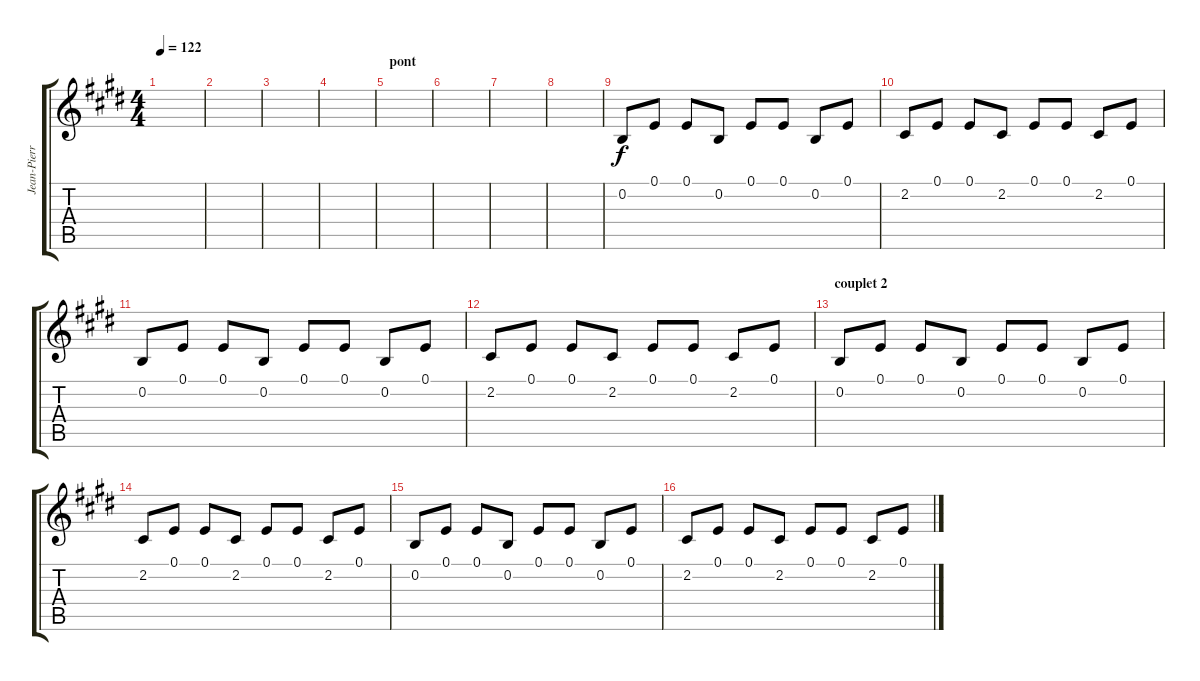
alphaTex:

\track ("Jean-Pierre Pilot (synthé)" "Jean-Pierr") {instrument fx4atmosphere}
\staff {score tabs}
\tuning (E4 B3 G3 D3 A2 E2) {hide}
\ts (4 4)
\tempo 122
\clef g2
\ks e
|
|
|
|
\section ("" "pont")
|
|
|
|
0.2.8 0.1.8 0.1.8 0.2.8 0.1.8 0.1.8 0.2.8 0.1.8 |
2.2.8 0.1.8 0.1.8 2.2.8 0.1.8 0.1.8 2.2.8 0.1.8 |
0.2.8 0.1.8 0.1.8 0.2.8 0.1.8 0.1.8 0.2.8 0.1.8 |
2.2.8 0.1.8 0.1.8 2.2.8 0.1.8 0.1.8 2.2.8 0.1.8 |
\section ("" "couplet 2")
0.2.8 0.1.8 0.1.8 0.2.8 0.1.8 0.1.8 0.2.8 0.1.8 |
2.2.8 0.1.8 0.1.8 2.2.8 0.1.8 0.1.8 2.2.8 0.1.8 |
0.2.8 0.1.8 0.1.8 0.2.8 0.1.8 0.1.8 0.2.8 0.1.8 |
2.2.8 0.1.8 0.1.8 2.2.8 0.1.8 0.1.8 2.2.8 0.1.8
